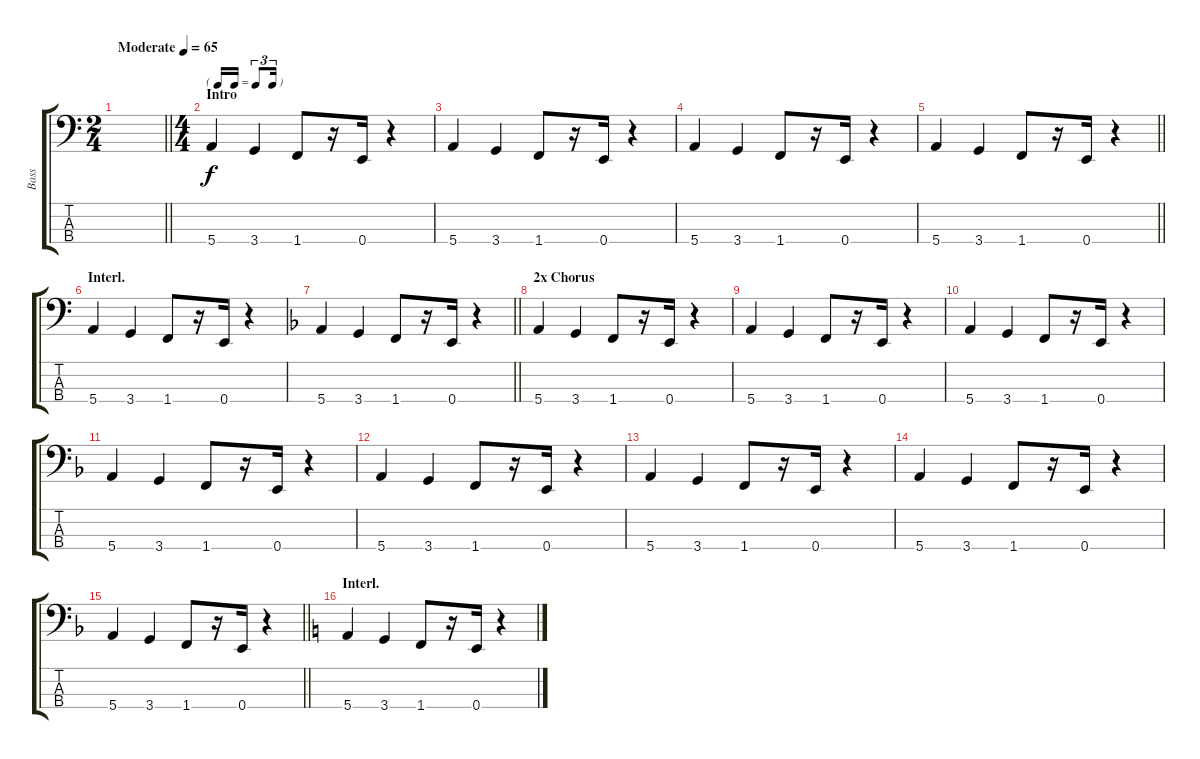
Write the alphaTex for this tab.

\track ("Bass" "Bass") {instrument acousticbass}
\staff {score tabs}
\tuning (G2 D2 A1 E1) {hide}
\ts (2 4)
\tempo (65 "Moderate")
\clef f4
\barLineRight lightlight
\ks c
|
\ts (4 4)
\tf triplet16th
\section ("" "Intro")
5.4.4 3.4.4 1.4.8 r.16 0.4.16 r.4 |
5.4.4 3.4.4 1.4.8 r.16 0.4.16 r.4 |
5.4.4 3.4.4 1.4.8 r.16 0.4.16 r.4 |
\barLineRight lightlight
5.4.4 3.4.4 1.4.8 r.16 0.4.16 r.4 |
\section ("" "Interl.")
5.4.4 3.4.4 1.4.8 r.16 0.4.16 r.4 |
\barLineRight lightlight
\ks f
5.4.4 3.4.4 1.4.8 r.16 0.4.16 r.4 |
\section ("" "2x Chorus ")
5.4.4 3.4.4 1.4.8 r.16 0.4.16 r.4 |
5.4.4 3.4.4 1.4.8 r.16 0.4.16 r.4 |
5.4.4 3.4.4 1.4.8 r.16 0.4.16 r.4 |
5.4.4 3.4.4 1.4.8 r.16 0.4.16 r.4 |
5.4.4 3.4.4 1.4.8 r.16 0.4.16 r.4 |
5.4.4 3.4.4 1.4.8 r.16 0.4.16 r.4 |
5.4.4 3.4.4 1.4.8 r.16 0.4.16 r.4 |
\barLineRight lightlight
5.4.4 3.4.4 1.4.8 r.16 0.4.16 r.4 |
\section ("" "Interl.")
\ks c
5.4.4 3.4.4 1.4.8 r.16 0.4.16 r.4
